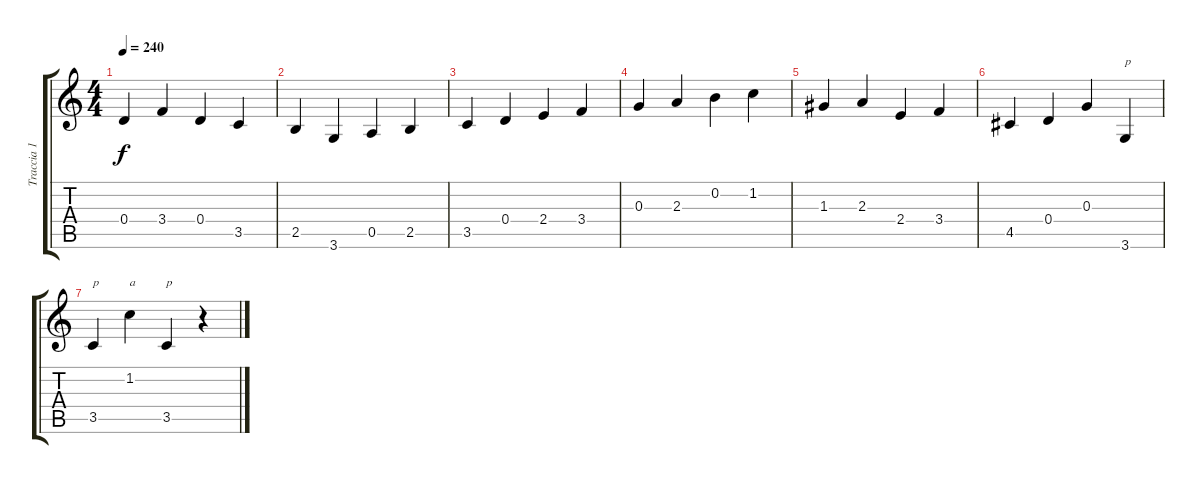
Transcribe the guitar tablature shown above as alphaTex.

\track ("Traccia 1" "Traccia 1") {instrument acousticguitarnylon}
\staff {score tabs}
\tuning (E4 B3 G3 D3 A2 E2) {hide}
\ts (4 4)
\tempo 240
\clef g2
\ks c
0.4.4{dy f} 3.4.4 0.4.4 3.5.4 |
2.5.4 3.6.4 0.5.4 2.5.4 |
3.5.4 0.4.4 2.4.4 3.4.4 |
0.3.4 2.3.4 0.2.4 1.2.4 |
1.3.4 2.3.4 2.4.4 3.4.4 |
4.5.4 0.4.4 0.3.4 3.6.4{txt "p"} |
3.5.4{txt "p"} 1.2.4{txt "a"} 3.5.4{txt "p"} r.4
